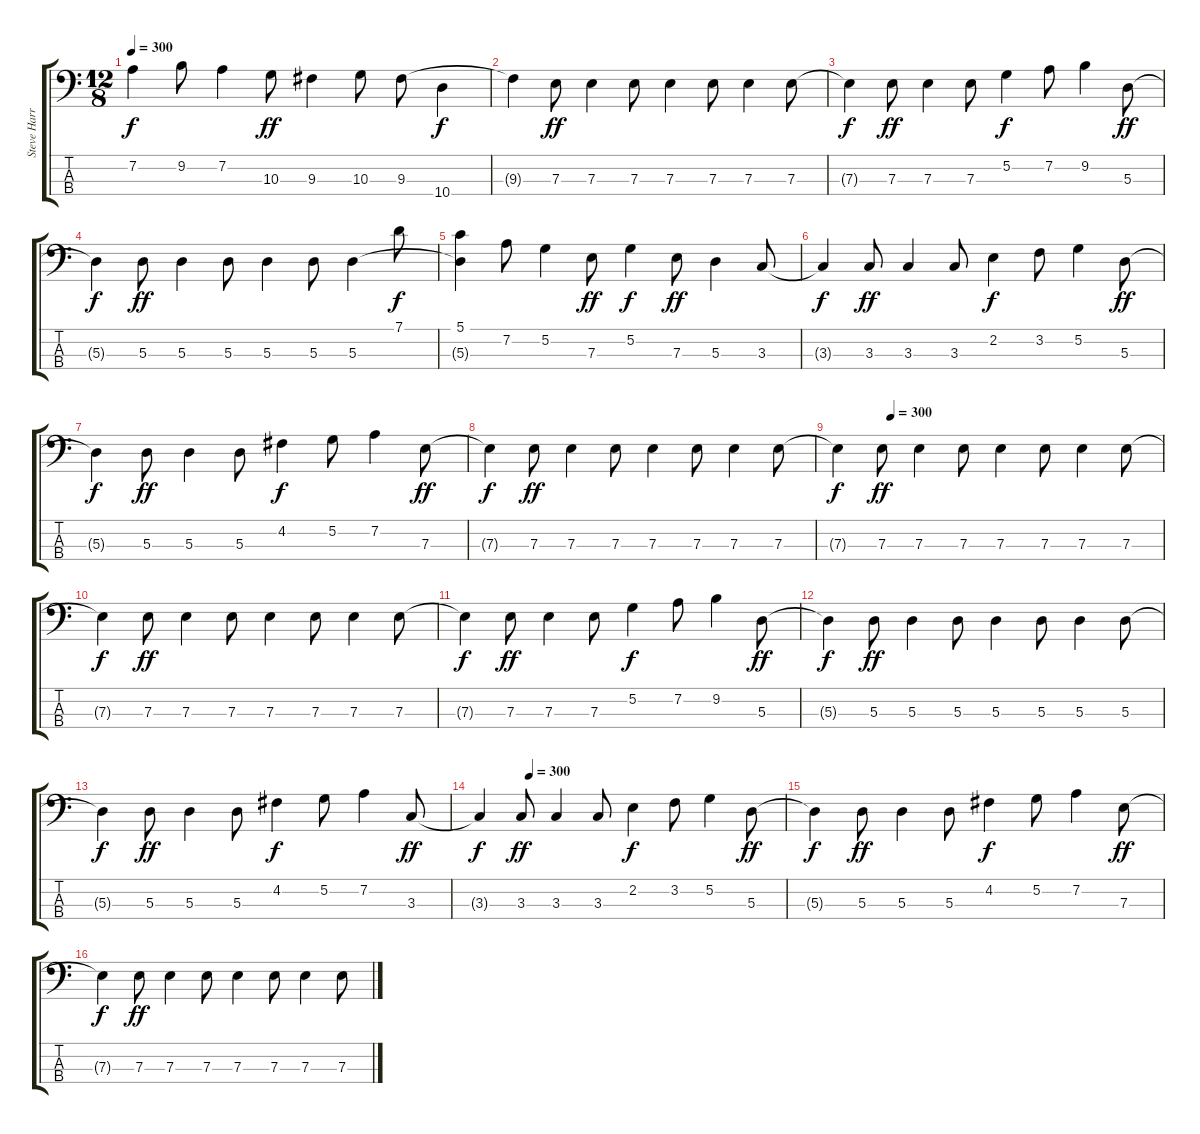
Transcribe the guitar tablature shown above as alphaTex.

\track ("Steve Harris" "Steve Harr") {instrument electricbassfinger}
\staff {score tabs}
\tuning (G2 D2 A1 E1) {hide}
\ts (12 8)
\tempo 300
\clef f4
\ks c
7.2.4{dy f} 9.2.8 7.2.4 10.3.8{dy ff} 9.3.4 10.3.8 9.3.8 10.4.4{dy f} |
9.3{t}.4 7.3.8{dy ff} 7.3.4 7.3.8 7.3.4 7.3.8 7.3.4 7.3.8 |
7.3{t}.4{dy f} 7.3.8{dy ff} 7.3.4 7.3.8 5.2.4{dy f} 7.2.8 9.2.4 5.3.8{dy ff} |
5.3{t}.4{dy f} 5.3.8{dy ff} 5.3.4 5.3.8 5.3.4 5.3.8 5.3.4 7.1.8{dy f} |
(5.1 5.3{t}).4 7.2.8 5.2.4 7.3.8{dy ff} 5.2.4{dy f} 7.3.8{dy ff} 5.3.4 3.3.8 |
3.3{t}.4{dy f} 3.3.8{dy ff} 3.3.4 3.3.8 2.2.4{dy f} 3.2.8 5.2.4 5.3.8{dy ff} |
5.3{t}.4{dy f} 5.3.8{dy ff} 5.3.4 5.3.8 4.2.4{dy f} 5.2.8 7.2.4 7.3.8{dy ff} |
7.3{t}.4{dy f} 7.3.8{dy ff} 7.3.4 7.3.8 7.3.4 7.3.8 7.3.4 7.3.8 |
\tempo (300 0.16666666666666666)
7.3{t}.4{dy f} 7.3.8{dy ff} 7.3.4 7.3.8 7.3.4 7.3.8 7.3.4 7.3.8 |
7.3{t}.4{dy f} 7.3.8{dy ff} 7.3.4 7.3.8 7.3.4 7.3.8 7.3.4 7.3.8 |
7.3{t}.4{dy f} 7.3.8{dy ff} 7.3.4 7.3.8 5.2.4{dy f} 7.2.8 9.2.4 5.3.8{dy ff} |
5.3{t}.4{dy f} 5.3.8{dy ff} 5.3.4 5.3.8 5.3.4 5.3.8 5.3.4 5.3.8 |
5.3{t}.4{dy f} 5.3.8{dy ff} 5.3.4 5.3.8 4.2.4{dy f} 5.2.8 7.2.4 3.3.8{dy ff} |
\tempo (300 0.16666666666666666)
3.3{t}.4{dy f} 3.3.8{dy ff} 3.3.4 3.3.8 2.2.4{dy f} 3.2.8 5.2.4 5.3.8{dy ff} |
5.3{t}.4{dy f} 5.3.8{dy ff} 5.3.4 5.3.8 4.2.4{dy f} 5.2.8 7.2.4 7.3.8{dy ff} |
7.3{t}.4{dy f} 7.3.8{dy ff} 7.3.4 7.3.8 7.3.4 7.3.8 7.3.4 7.3.8
